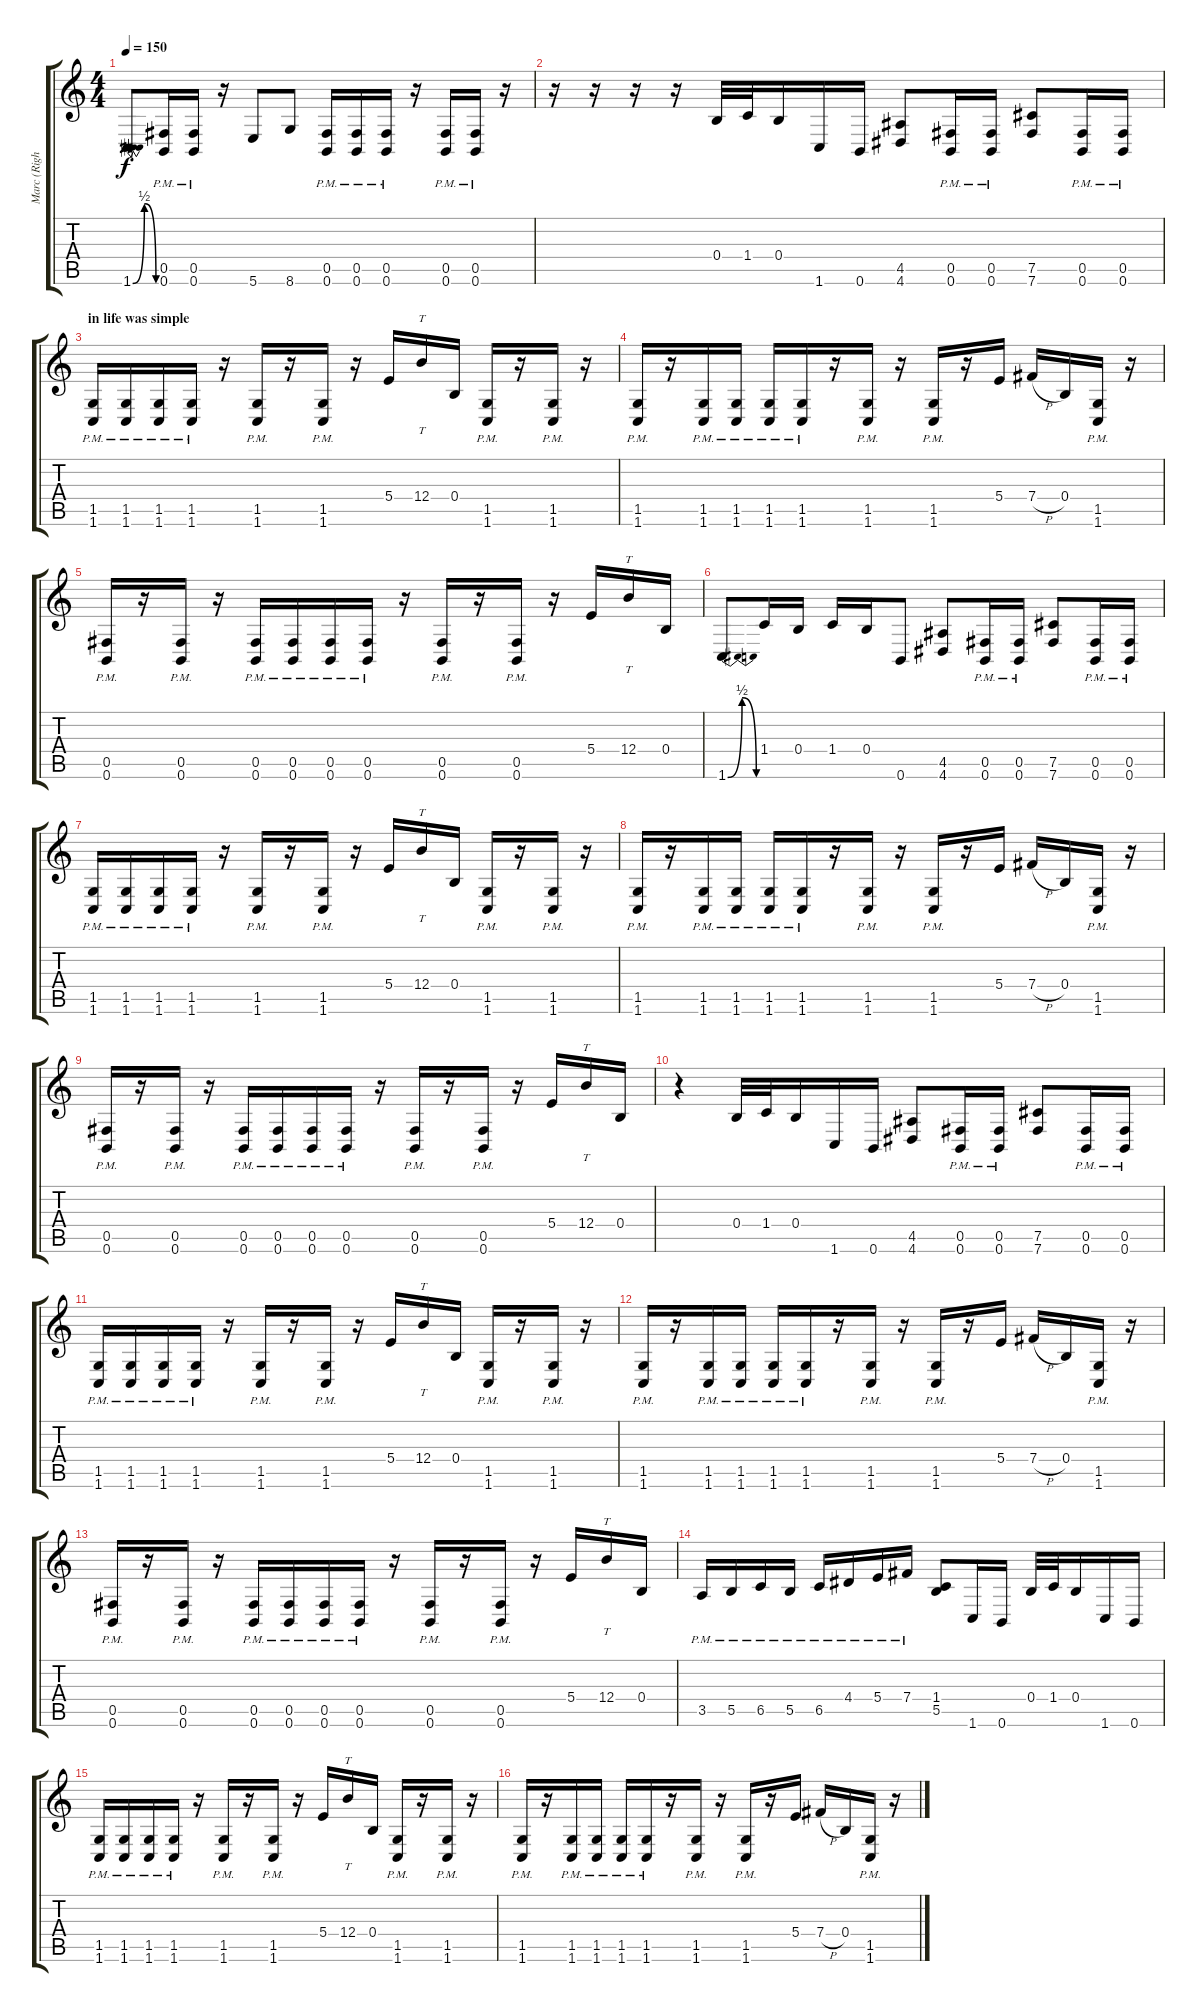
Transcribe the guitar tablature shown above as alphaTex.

\track ("Marc (Right)" "Marc (Righ") {instrument distortionguitar}
\staff {score tabs}
\tuning (Db4 Ab3 E3 B2 Gb2 B1) {hide}
\ts (4 4)
\tempo 150
\clef g2
\ks c
1.6{be (bendrelease 0 0 30 2 30 2 60 0)}.8{dy f} (0.5{pm} 0.6{pm}).16 (0.5{pm} 0.6{pm}).16 r.16 5.6.8 8.6.8 (0.5{pm} 0.6{pm}).16 (0.5{pm} 0.6{pm}).16 (0.5{pm} 0.6{pm}).16 r.16 (0.5{pm} 0.6{pm}).16 (0.5{pm} 0.6{pm}).16 r.16 |
r.16 r.16 r.16 r.16 0.4.32 1.4.32 0.4.16 1.6.16 0.6.16 (4.5 4.6).8 (0.5{pm} 0.6{pm}).16 (0.5{pm} 0.6{pm}).16 (7.5 7.6).8 (0.5{pm} 0.6{pm}).16 (0.5{pm} 0.6{pm}).16 |
\section ("" "in life was simple")
(1.5{pm} 1.6{pm}).16 (1.5{pm} 1.6{pm}).16 (1.5{pm} 1.6{pm}).16 (1.5{pm} 1.6{pm}).16 r.16 (1.5{pm} 1.6{pm}).16 r.16 (1.5{pm} 1.6{pm}).16 r.16 5.4.16 12.4.16{tt} 0.4.16 (1.5{pm} 1.6{pm}).16 r.16 (1.5{pm} 1.6{pm}).16 r.16 |
(1.5{pm} 1.6{pm}).16 r.16 (1.5{pm} 1.6{pm}).16 (1.5{pm} 1.6{pm}).16 (1.5{pm} 1.6{pm}).16 (1.5{pm} 1.6{pm}).16 r.16 (1.5{pm} 1.6{pm}).16 r.16 (1.5{pm} 1.6{pm}).16 r.16 5.4.16 7.4{h}.16 0.4.16 (1.5{pm} 1.6{pm}).16 r.16 |
(0.5{pm} 0.6{pm}).16 r.16 (0.5{pm} 0.6{pm}).16 r.16 (0.5{pm} 0.6{pm}).16 (0.5{pm} 0.6{pm}).16 (0.5{pm} 0.6{pm}).16 (0.5{pm} 0.6{pm}).16 r.16 (0.5{pm} 0.6{pm}).16 r.16 (0.5{pm} 0.6{pm}).16 r.16 5.4.16 12.4.16{tt} 0.4.16 |
1.6{be (bendrelease 0 0 30 2 30 2 60 0)}.8 1.4.16 0.4.16 1.4.16 0.4.16 0.6.8 (4.5 4.6).8 (0.5{pm} 0.6{pm}).16 (0.5{pm} 0.6{pm}).16 (7.5 7.6).8 (0.5{pm} 0.6{pm}).16 (0.5{pm} 0.6{pm}).16 |
(1.5{pm} 1.6{pm}).16 (1.5{pm} 1.6{pm}).16 (1.5{pm} 1.6{pm}).16 (1.5{pm} 1.6{pm}).16 r.16 (1.5{pm} 1.6{pm}).16 r.16 (1.5{pm} 1.6{pm}).16 r.16 5.4.16 12.4.16{tt} 0.4.16 (1.5{pm} 1.6{pm}).16 r.16 (1.5{pm} 1.6{pm}).16 r.16 |
(1.5{pm} 1.6{pm}).16 r.16 (1.5{pm} 1.6{pm}).16 (1.5{pm} 1.6{pm}).16 (1.5{pm} 1.6{pm}).16 (1.5{pm} 1.6{pm}).16 r.16 (1.5{pm} 1.6{pm}).16 r.16 (1.5{pm} 1.6{pm}).16 r.16 5.4.16 7.4{h}.16 0.4.16 (1.5{pm} 1.6{pm}).16 r.16 |
(0.5{pm} 0.6{pm}).16 r.16 (0.5{pm} 0.6{pm}).16 r.16 (0.5{pm} 0.6{pm}).16 (0.5{pm} 0.6{pm}).16 (0.5{pm} 0.6{pm}).16 (0.5{pm} 0.6{pm}).16 r.16 (0.5{pm} 0.6{pm}).16 r.16 (0.5{pm} 0.6{pm}).16 r.16 5.4.16 12.4.16{tt} 0.4.16 |
r.4 0.4.32 1.4.32 0.4.16 1.6.16 0.6.16 (4.5 4.6).8 (0.5{pm} 0.6{pm}).16 (0.5{pm} 0.6{pm}).16 (7.5 7.6).8 (0.5{pm} 0.6{pm}).16 (0.5{pm} 0.6{pm}).16 |
(1.5{pm} 1.6{pm}).16 (1.5{pm} 1.6{pm}).16 (1.5{pm} 1.6{pm}).16 (1.5{pm} 1.6{pm}).16 r.16 (1.5{pm} 1.6{pm}).16 r.16 (1.5{pm} 1.6{pm}).16 r.16 5.4.16 12.4.16{tt} 0.4.16 (1.5{pm} 1.6{pm}).16 r.16 (1.5{pm} 1.6{pm}).16 r.16 |
(1.5{pm} 1.6{pm}).16 r.16 (1.5{pm} 1.6{pm}).16 (1.5{pm} 1.6{pm}).16 (1.5{pm} 1.6{pm}).16 (1.5{pm} 1.6{pm}).16 r.16 (1.5{pm} 1.6{pm}).16 r.16 (1.5{pm} 1.6{pm}).16 r.16 5.4.16 7.4{h}.16 0.4.16 (1.5{pm} 1.6{pm}).16 r.16 |
(0.5{pm} 0.6{pm}).16 r.16 (0.5{pm} 0.6{pm}).16 r.16 (0.5{pm} 0.6{pm}).16 (0.5{pm} 0.6{pm}).16 (0.5{pm} 0.6{pm}).16 (0.5{pm} 0.6{pm}).16 r.16 (0.5{pm} 0.6{pm}).16 r.16 (0.5{pm} 0.6{pm}).16 r.16 5.4.16 12.4.16{tt} 0.4.16 |
3.5{pm}.16 5.5{pm}.16 6.5{pm}.16 5.5{pm}.16 6.5{pm}.16 4.4{pm}.16 5.4{pm}.16 7.4{pm}.16 (1.4 5.5).8 1.6.16 0.6.16 0.4.32 1.4.32 0.4.16 1.6.16 0.6.16 |
(1.5{pm} 1.6{pm}).16 (1.5{pm} 1.6{pm}).16 (1.5{pm} 1.6{pm}).16 (1.5{pm} 1.6{pm}).16 r.16 (1.5{pm} 1.6{pm}).16 r.16 (1.5{pm} 1.6{pm}).16 r.16 5.4.16 12.4.16{tt} 0.4.16 (1.5{pm} 1.6{pm}).16 r.16 (1.5{pm} 1.6{pm}).16 r.16 |
(1.5{pm} 1.6{pm}).16 r.16 (1.5{pm} 1.6{pm}).16 (1.5{pm} 1.6{pm}).16 (1.5{pm} 1.6{pm}).16 (1.5{pm} 1.6{pm}).16 r.16 (1.5{pm} 1.6{pm}).16 r.16 (1.5{pm} 1.6{pm}).16 r.16 5.4.16 7.4{h}.16 0.4.16 (1.5{pm} 1.6{pm}).16 r.16
